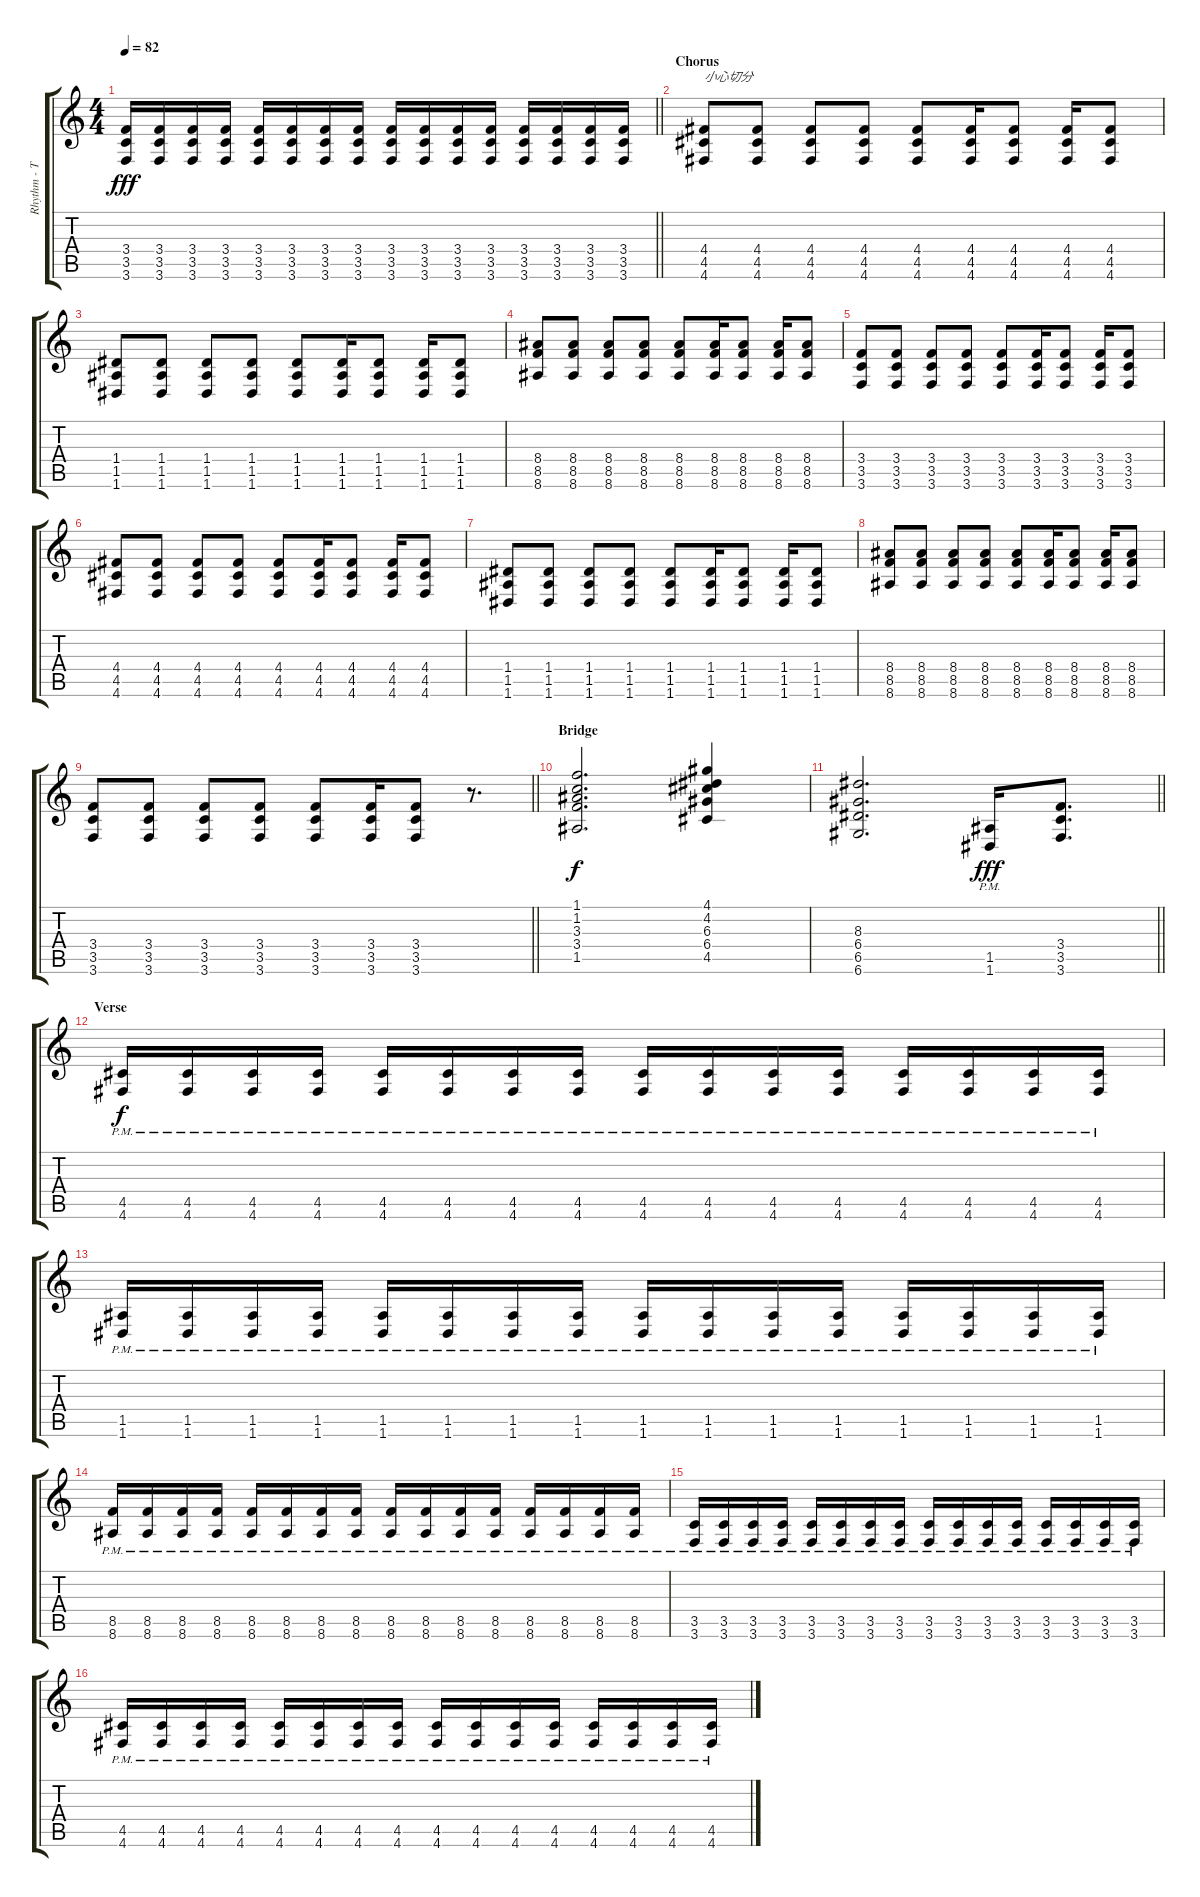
\track ("Rhythm - Taylor York" "Rhythm - T") {instrument distortionguitar}
\staff {score tabs}
\tuning (E4 B3 G3 D3 A2 D2) {hide}
\ts (4 4)
\tempo 82
\clef g2
\barLineRight lightlight
\ks c
(3.4 3.5 3.6).16{dy fff volume 13 instrument distortionguitar} (3.4 3.5 3.6).16 (3.4 3.5 3.6).16 (3.4 3.5 3.6).16 (3.4 3.5 3.6).16 (3.4 3.5 3.6).16 (3.4 3.5 3.6).16 (3.4 3.5 3.6).16 (3.4 3.5 3.6).16 (3.4 3.5 3.6).16 (3.4 3.5 3.6).16 (3.4 3.5 3.6).16 (3.4 3.5 3.6).16 (3.4 3.5 3.6).16 (3.4 3.5 3.6).16 (3.4 3.5 3.6).16 |
\section ("" "Chorus")
(4.4 4.5 4.6).8{txt "小心切分"} (4.4 4.5 4.6).8 (4.4 4.5 4.6).8 (4.4 4.5 4.6).8 (4.4 4.5 4.6).8 (4.4 4.5 4.6).16 (4.4 4.5 4.6).8 (4.4 4.5 4.6).16 (4.4 4.5 4.6).8 |
(1.4 1.5 1.6).8 (1.4 1.5 1.6).8 (1.4 1.5 1.6).8 (1.4 1.5 1.6).8 (1.4 1.5 1.6).8 (1.4 1.5 1.6).16 (1.4 1.5 1.6).8 (1.4 1.5 1.6).16 (1.4 1.5 1.6).8 |
(8.4 8.5 8.6).8 (8.4 8.5 8.6).8 (8.4 8.5 8.6).8 (8.4 8.5 8.6).8 (8.4 8.5 8.6).8 (8.4 8.5 8.6).16 (8.4 8.5 8.6).8 (8.4 8.5 8.6).16 (8.4 8.5 8.6).8 |
(3.4 3.5 3.6).8{volume 13 instrument distortionguitar} (3.4 3.5 3.6).8 (3.4 3.5 3.6).8 (3.4 3.5 3.6).8 (3.4 3.5 3.6).8 (3.4 3.5 3.6).16 (3.4 3.5 3.6).8 (3.4 3.5 3.6).16 (3.4 3.5 3.6).8 |
(4.4 4.5 4.6).8 (4.4 4.5 4.6).8 (4.4 4.5 4.6).8 (4.4 4.5 4.6).8 (4.4 4.5 4.6).8 (4.4 4.5 4.6).16 (4.4 4.5 4.6).8 (4.4 4.5 4.6).16 (4.4 4.5 4.6).8 |
(1.4 1.5 1.6).8 (1.4 1.5 1.6).8 (1.4 1.5 1.6).8 (1.4 1.5 1.6).8 (1.4 1.5 1.6).8 (1.4 1.5 1.6).16 (1.4 1.5 1.6).8 (1.4 1.5 1.6).16 (1.4 1.5 1.6).8 |
(8.4 8.5 8.6).8 (8.4 8.5 8.6).8 (8.4 8.5 8.6).8 (8.4 8.5 8.6).8 (8.4 8.5 8.6).8 (8.4 8.5 8.6).16 (8.4 8.5 8.6).8 (8.4 8.5 8.6).16 (8.4 8.5 8.6).8 |
\barLineRight lightlight
(3.4 3.5 3.6).8{volume 13 instrument distortionguitar} (3.4 3.5 3.6).8 (3.4 3.5 3.6).8 (3.4 3.5 3.6).8 (3.4 3.5 3.6).8 (3.4 3.5 3.6).16 (3.4 3.5 3.6).8 r.8{d} |
\section ("" "Bridge")
(1.1 1.2 3.3 3.4 1.5).2{d dy f volume 7 instrument electricguitarjazz} (4.1 4.2 6.3 6.4 4.5).4 |
\barLineRight lightlight
(8.3 6.4 6.5 6.6).2{d} (1.5{pm} 1.6{pm}).16{dy fff volume 13 instrument distortionguitar} (3.4 3.5 3.6).8{d} |
\section ("" "Verse")
(4.5{pm} 4.6{pm}).16{dy f} (4.5{pm} 4.6{pm}).16 (4.5{pm} 4.6{pm}).16 (4.5{pm} 4.6{pm}).16 (4.5{pm} 4.6{pm}).16 (4.5{pm} 4.6{pm}).16 (4.5{pm} 4.6{pm}).16 (4.5{pm} 4.6{pm}).16 (4.5{pm} 4.6{pm}).16 (4.5{pm} 4.6{pm}).16 (4.5{pm} 4.6{pm}).16 (4.5{pm} 4.6{pm}).16 (4.5{pm} 4.6{pm}).16 (4.5{pm} 4.6{pm}).16 (4.5{pm} 4.6{pm}).16 (4.5{pm} 4.6{pm}).16 |
(1.5{pm} 1.6{pm}).16 (1.5{pm} 1.6{pm}).16 (1.5{pm} 1.6{pm}).16 (1.5{pm} 1.6{pm}).16 (1.5{pm} 1.6{pm}).16 (1.5{pm} 1.6{pm}).16 (1.5{pm} 1.6{pm}).16 (1.5{pm} 1.6{pm}).16 (1.5{pm} 1.6{pm}).16 (1.5{pm} 1.6{pm}).16 (1.5{pm} 1.6{pm}).16 (1.5{pm} 1.6{pm}).16 (1.5{pm} 1.6{pm}).16 (1.5{pm} 1.6{pm}).16 (1.5{pm} 1.6{pm}).16 (1.5{pm} 1.6{pm}).16 |
(8.5{pm} 8.6{pm}).16 (8.5{pm} 8.6{pm}).16 (8.5{pm} 8.6{pm}).16 (8.5{pm} 8.6{pm}).16 (8.5{pm} 8.6{pm}).16 (8.5{pm} 8.6{pm}).16 (8.5{pm} 8.6{pm}).16 (8.5{pm} 8.6{pm}).16 (8.5{pm} 8.6{pm}).16 (8.5{pm} 8.6{pm}).16 (8.5{pm} 8.6{pm}).16 (8.5{pm} 8.6{pm}).16 (8.5{pm} 8.6{pm}).16 (8.5{pm} 8.6{pm}).16 (8.5{pm} 8.6{pm}).16 (8.5{pm} 8.6{pm}).16 |
(3.5{pm} 3.6{pm}).16 (3.5{pm} 3.6{pm}).16 (3.5{pm} 3.6{pm}).16 (3.5{pm} 3.6{pm}).16 (3.5{pm} 3.6{pm}).16 (3.5{pm} 3.6{pm}).16 (3.5{pm} 3.6{pm}).16 (3.5{pm} 3.6{pm}).16 (3.5{pm} 3.6{pm}).16 (3.5{pm} 3.6{pm}).16 (3.5{pm} 3.6{pm}).16 (3.5{pm} 3.6{pm}).16 (3.5{pm} 3.6{pm}).16 (3.5{pm} 3.6{pm}).16 (3.5{pm} 3.6{pm}).16 (3.5{pm} 3.6{pm}).16 |
(4.5{pm} 4.6{pm}).16 (4.5{pm} 4.6{pm}).16 (4.5{pm} 4.6{pm}).16 (4.5{pm} 4.6{pm}).16 (4.5{pm} 4.6{pm}).16 (4.5{pm} 4.6{pm}).16 (4.5{pm} 4.6{pm}).16 (4.5{pm} 4.6{pm}).16 (4.5{pm} 4.6{pm}).16 (4.5{pm} 4.6{pm}).16 (4.5{pm} 4.6{pm}).16 (4.5{pm} 4.6{pm}).16 (4.5{pm} 4.6{pm}).16 (4.5{pm} 4.6{pm}).16 (4.5{pm} 4.6{pm}).16 (4.5{pm} 4.6{pm}).16
